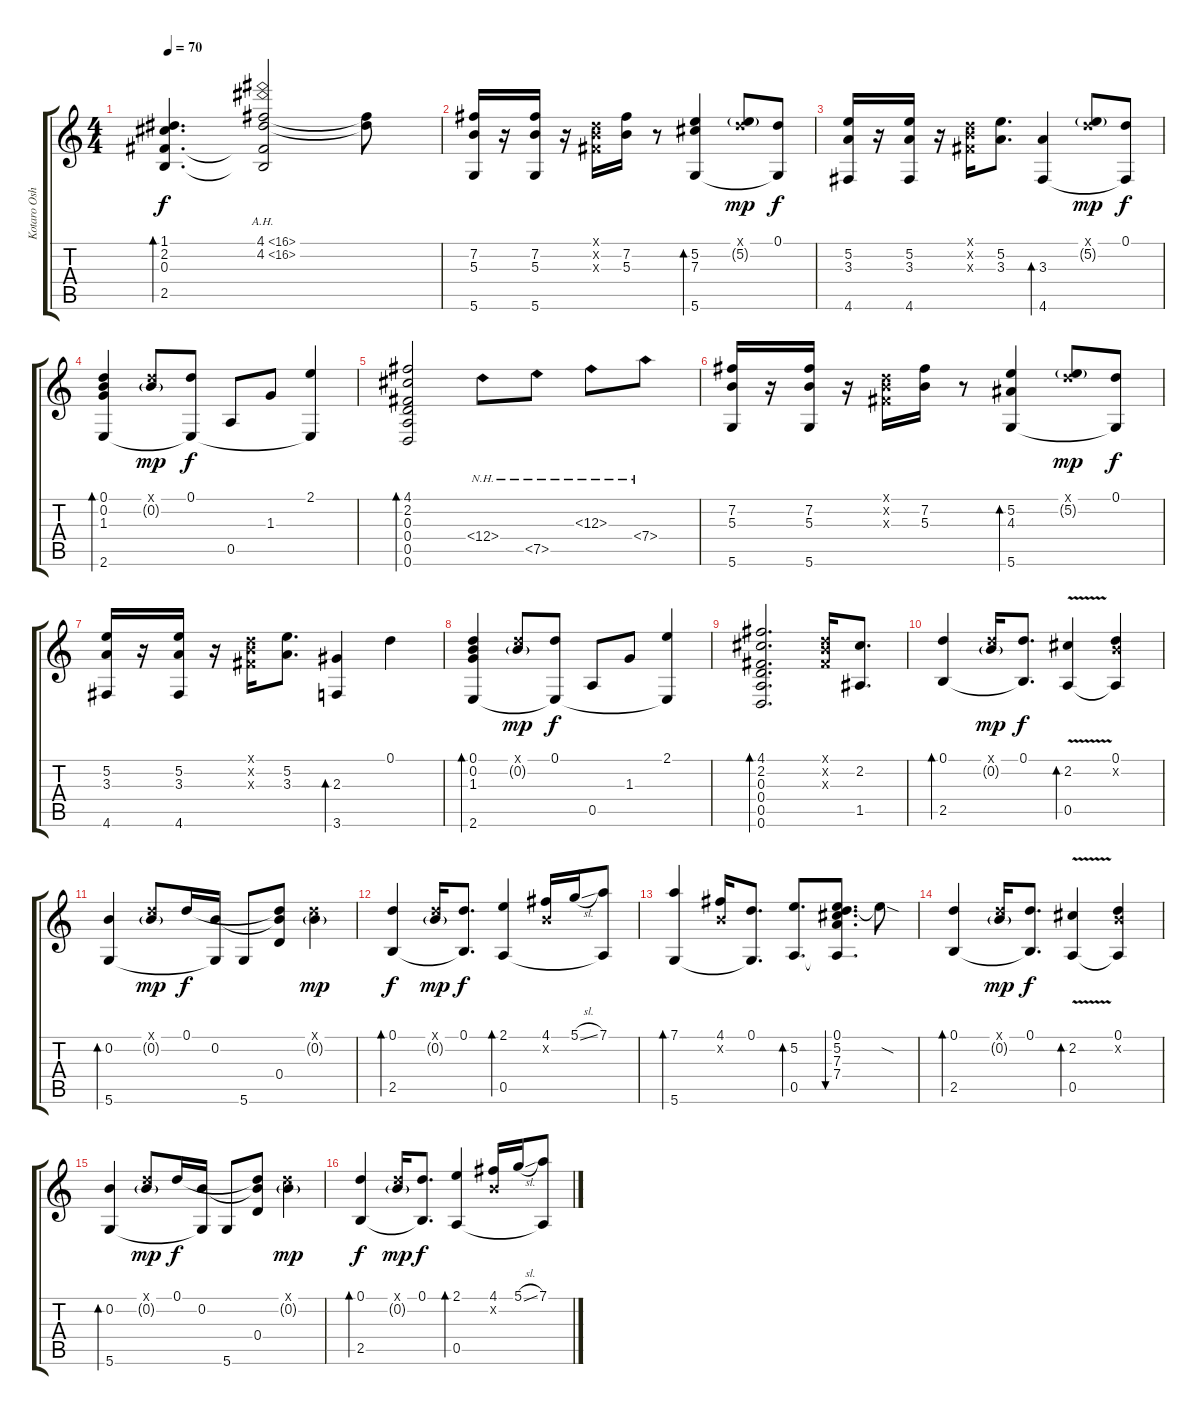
\track ("Kotaro Oshio" "Kotaro Osh") {instrument acousticguitarsteel}
\staff {score tabs}
\tuning (D4 B3 Gb3 D3 A2 D2) {hide}
\ts (4 4)
\tempo 70
\clef g2
\ks c
(1.1 2.2 0.3 2.5).4{d bd 240 dy f} (4.1{ah 12} 4.2{ah 12} 0.3{t} 2.5{t}).2 (4.1{t} 4.2{t}).8 |
(7.2 5.3 5.6).16 r.16 (7.2 5.3 5.6).16 r.16 (0.1{x} 0.2{x} 0.3{x}).16 (7.2 5.3).16 r.8 (5.2 7.3 5.6).4{bd 240} (0.1{x} 5.2{g}).8{dy mp} (0.1 5.6{t}).8{dy f} |
(5.2 3.3 4.6).16 r.16 (5.2 3.3 4.6).16 r.16 (0.1{x} 0.2{x} 0.3{x}).16 (5.2 3.3).8{d} (3.3 4.6).4{bd 480} (0.1{x} 5.2{g}).8{dy mp} (0.1 4.6{t}).8{dy f} |
(0.1 0.2 1.3 2.6).4{bd 240} (0.1{x} 0.2{g}).8{dy mp} (0.1 2.6{t}).8{dy f} 0.5.8 1.3.8 (2.1 2.6{t}).4 |
(4.1 2.2 0.3 0.4 0.5 0.6).2{bd 120} 12.4{nh}.8 7.5{nh}.8 12.3{nh}.8 7.4{nh}.8 |
(7.2 5.3 5.6).16 r.16 (7.2 5.3 5.6).16 r.16 (0.1{x} 0.2{x} 0.3{x}).16 (7.2 5.3).16 r.8 (5.2 4.3 5.6).4{bd 240} (0.1{x} 5.2{g}).8{dy mp} (0.1 5.6{t}).8{dy f} |
(5.2 3.3 4.6).16 r.16 (5.2 3.3 4.6).16 r.16 (0.1{x} 0.2{x} 0.3{x}).16 (5.2 3.3).8{d} (2.3 3.6).4{bd 240} 0.1.4 |
(0.1 0.2 1.3 2.6).4{bd 240} (0.1{x} 0.2{g}).8{dy mp} (0.1 2.6{t}).8{dy f} 0.5.8 1.3.8 (2.1 2.6{t}).4 |
(4.1 2.2 0.3 0.4 0.5 0.6).2{d bd 120} (0.1{x} 0.2{x} 0.3{x}).16 (2.2 1.5).8{d} |
(0.1 2.5).4{bd 480} (0.1{x} 0.2{g}).16{dy mp} (0.1 2.5{t}).8{d dy f} (2.2{v} 0.5).4{bd 480} (0.1 0.2{x} 0.5{t}).4 |
(0.2 5.6).4{bd 240} (0.1{x} 0.2{g}).8{dy mp} 0.1.16{dy f} (0.2 5.6{t}).16 5.6.8 (0.1{t} 0.2{t} 0.4).8 (0.1{x} 0.2{g}).4{dy mp} |
(0.1 2.5).4{bd 480 dy f} (0.1{x} 0.2{g}).16{dy mp} (0.1 2.5{t}).8{d dy f} (2.1 0.5).4{bd 480} (4.1 0.2{x}).16 5.1{sl}.16 (7.1 0.5{t}).8 |
(7.1 5.6).4{bd 480} (4.1 0.2{x}).16 (0.1 5.6{t}).8{d} (5.2 0.5).8{d bd 480} (0.1 5.2 7.3 7.4 0.5{t}).8{d bu 240} 5.2{sod t}.8 |
(0.1 2.5).4{bd 480} (0.1{x} 0.2{g}).16{dy mp} (0.1 2.5{t}).8{d dy f} (2.2{v} 0.5).4{bd 480} (0.1 0.2{x} 0.5{t}).4 |
(0.2 5.6).4{bd 240} (0.1{x} 0.2{g}).8{dy mp} 0.1.16{dy f} (0.2 5.6{t}).16 5.6.8 (0.1{t} 0.2{t} 0.4).8 (0.1{x} 0.2{g}).4{dy mp} |
(0.1 2.5).4{bd 480 dy f} (0.1{x} 0.2{g}).16{dy mp} (0.1 2.5{t}).8{d dy f} (2.1 0.5).4{bd 480} (4.1 0.2{x}).16 5.1{sl}.16 (7.1 0.5{t}).8
